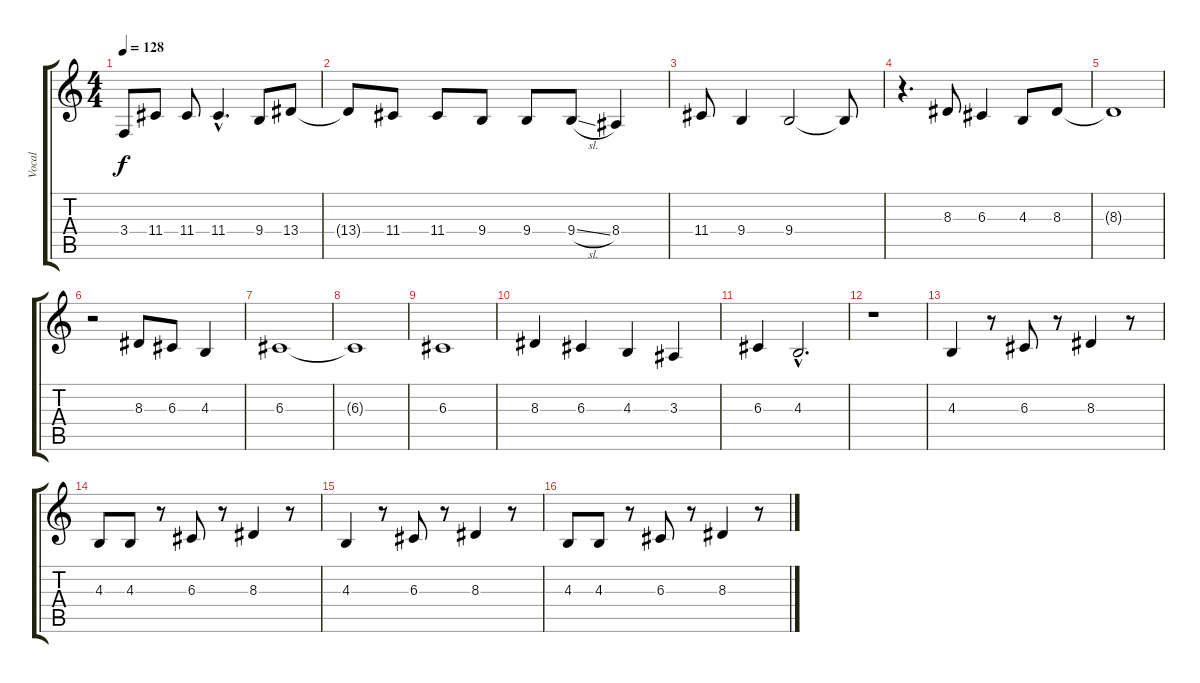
\track ("Vocal" "Vocal") {instrument sopranosax}
\staff {score tabs}
\tuning (E4 B3 G3 D3 A2 E2) {hide}
\ts (4 4)
\tempo 128
\clef g2
\ks c
3.4.8{dy f} 11.4.8 11.4.8 11.4{hac}.4{d} 9.4.8 13.4.8 |
13.4{t}.8 11.4.8 11.4.8 9.4.8 9.4.8 9.4{sl}.8 8.4.4 |
11.4.8 9.4.4 9.4.2 9.4{t}.8 |
r.4{d} 8.3.8 6.3.4 4.3.8 8.3.8 |
8.3{t}.1 |
r.2 8.3.8 6.3.8 4.3.4 |
6.3.1 |
6.3{t}.1 |
6.3.1 |
8.3.4 6.3.4 4.3.4 3.3.4 |
6.3.4 4.3{hac}.2{d} |
r.1 |
4.3.4 r.8 6.3.8 r.8 8.3.4 r.8 |
4.3.8 4.3.8 r.8 6.3.8 r.8 8.3.4 r.8 |
4.3.4 r.8 6.3.8 r.8 8.3.4 r.8 |
4.3.8 4.3.8 r.8 6.3.8 r.8 8.3.4 r.8
